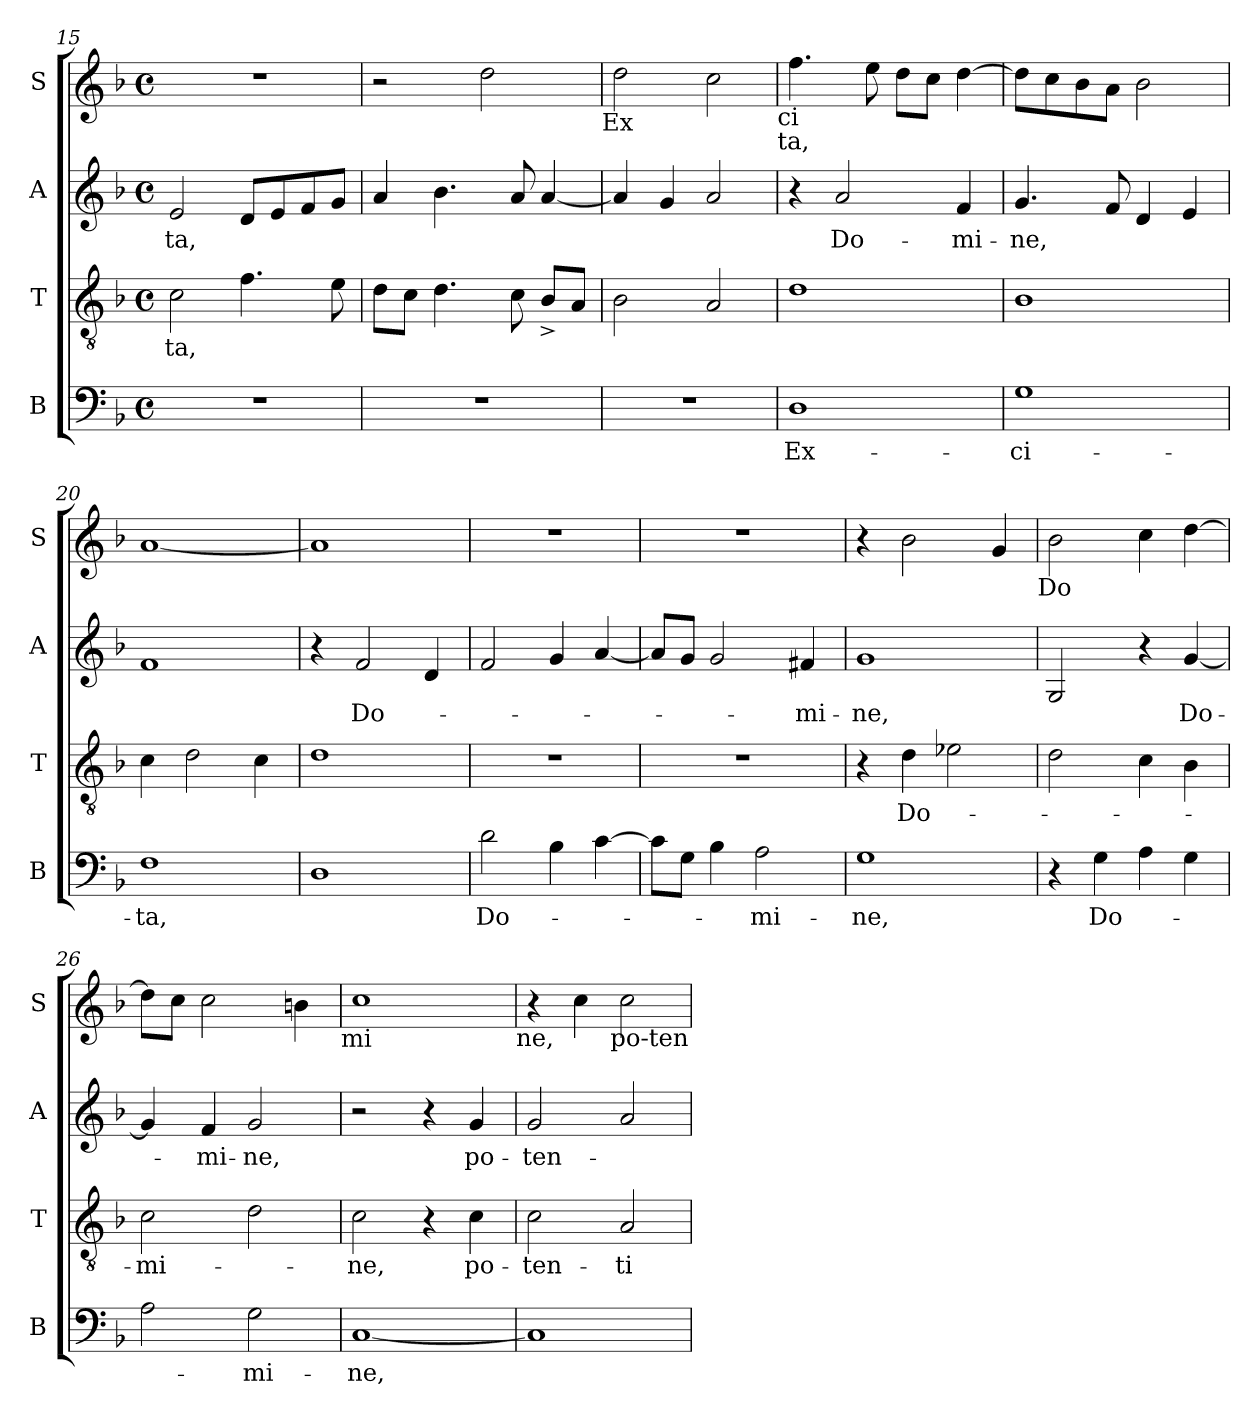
**kern	**text	**kern	**text	**kern	**text	**kern
*part4	*part4	*part3	*part3	*part2	*part2	*part1
*staff4	*staff4	*staff3	*staff3	*staff2	*staff2	*staff1
*I"B	*	*I"T	*	*I"A	*	*I"S
*I'B	*	*I'T	*	*I'A	*	*I'S
*clefF4	*	*clefGv2	*	*clefG2	*	*clefG2
*k[b-]	*	*k[b-]	*	*k[b-]	*	*k[b-]
*F:	*	*F:	*	*F:	*	*F:
*M4/4	*	*M4/4	*	*M4/4	*	*M4/4
*met(c)	*	*met(c)	*	*met(c)	*	*met(c)
=15	=15	=15	=15	=15	=15	=15
!	!	!	!LO:LY:b	!	!LO:LY:b	!
1r	.	2c\	-ta,	2e/	-ta,	1r
.	.	4.f\	.	8d/L	.	.
.	.	.	.	8e/	.	.
.	.	.	.	8f/	.	.
.	.	8e\	.	8g/J	.	.
=16	=16	=16	=16	=16	=16	=16
1r	.	8d\L	.	4a/	.	2r
.	.	8c\J	.	.	.	.
.	.	4.d\	.	4.b-\	.	.
.	.	.	.	.	.	2dd\
.	.	8c\	.	8a/	.	.
.	.	8B-^</L	.	[<4a/	.	.
.	.	8A/J	.	.	.	.
!	!	!	!	!	!	!LO:TX:b:t=Ex
=17	=17	=17	=17	=17	=17	=17
1r	.	2B-\	.	4a/]	.	2dd\
.	.	.	.	4g/	.	.
.	.	2A/	.	2a/	.	2cc\
!	!	!	!	!	!	!LO:TX:b:t=ci
!	!	!	!	!	!	!LO:TX:b:t=ta,
=18	=18	=18	=18	=18	=18	=18
!	!LO:LY:b	!	!	!	!	!
1D	Ex-	1d	.	4r	.	4.ff\
!	!	!	!	!	!LO:LY:b	!
.	.	.	.	2a/	Do-	.
.	.	.	.	.	.	8ee\
.	.	.	.	.	.	8dd\L
.	.	.	.	.	.	8cc\J
!	!	!	!	!	!LO:LY:b	!
.	.	.	.	4f/	-mi-	[>4dd\
=19	=19	=19	=19	=19	=19	=19
!	!LO:LY:b	!	!	!	!LO:LY:b	!
1G	-ci-	1B-	.	4.g/	-ne,	8dd\L]
.	.	.	.	.	.	8cc\
.	.	.	.	.	.	8b-\
.	.	.	.	8f/	.	8a\J
.	.	.	.	4d/	.	2b-\
.	.	.	.	4e/	.	.
=20	=20	=20	=20	=20	=20	=20
!	!LO:LY:b	!	!	!	!	!
1F	-ta,	4c\	.	1f	.	[<1a
.	.	2d\	.	.	.	.
.	.	4c\	.	.	.	.
!!LO:LB:g=z
=21	=21	=21	=21	=21	=21	=21
1D	.	1d	.	4r	.	1a]
!	!	!	!	!	!LO:LY:b	!
.	.	.	.	2f/	Do-	.
.	.	.	.	4d/	.	.
=22	=22	=22	=22	=22	=22	=22
!	!LO:LY:b	!	!	!	!	!
2d\	Do-	1r	.	2f/	.	1r
4B-\	.	.	.	4g/	.	.
[>4c\	.	.	.	[<4a/	.	.
=23	=23	=23	=23	=23	=23	=23
8c\L]	.	1r	.	8a/L]	.	1r
8G\J	.	.	.	8g/J	.	.
4B-\	.	.	.	2g/	.	.
!	!LO:LY:b	!	!	!	!	!
2A\	-mi-	.	.	.	.	.
!	!	!	!	!	!LO:LY:b	!
.	.	.	.	4f#/	-mi-	.
=24	=24	=24	=24	=24	=24	=24
!	!LO:LY:b	!	!	!	!LO:LY:b	!
1G	-ne,	4r	.	1g	-ne,	4r
!	!	!	!LO:LY:b	!	!	!
.	.	4d\	Do-	.	.	2b-\
.	.	2e-X\	.	.	.	.
.	.	.	.	.	.	4g/
!	!	!	!	!	!	!LO:TX:b:t=Do
=25	=25	=25	=25	=25	=25	=25
4r	.	2d\	.	2G/	.	2b-\
!	!LO:LY:b	!	!	!	!	!
4G\	Do-	.	.	.	.	.
4A\	.	4c\	.	4r	.	4cc\
!	!	!	!	!	!LO:LY:b	!
4G\	.	4B-\	.	[<4g/	Do-	[>4dd\
=26	=26	=26	=26	=26	=26	=26
!	!	!	!LO:LY:b	!	!	!
2A\	.	2c\	-mi-	4g/]	.	8dd\L]
.	.	.	.	.	.	8cc\J
!	!	!	!	!	!LO:LY:b	!
.	.	.	.	4f/	-mi-	2cc\
!	!LO:LY:b	!	!	!	!LO:LY:b:rj	!
2G\	-mi-	2d\	.	2g/	-ne,	.
.	.	.	.	.	.	4b\
!	!	!	!	!	!	!LO:TX:b:t=mi
=27	=27	=27	=27	=27	=27	=27
!	!LO:LY:b	!	!LO:LY:b	!	!	!
[<1C	-ne,	2c\	-ne,	2r	.	1cc
.	.	4r	.	4r	.	.
!	!	!	!LO:LY:b	!	!LO:LY:b	!
.	.	4c\	po-	4g/	po-	.
!	!	!	!	!	!	!LO:TX:b:t=ne,
!!LO:LB:g=z
=28	=28	=28	=28	=28	=28	=28
!	!	!	!LO:LY:b	!	!LO:LY:b	!
1C]	.	2c\	-ten-	2g/	-ten-	4r
.	.	.	.	.	.	4cc\
!	!	!	!LO:LY:b	!	!	!
.	.	2A/	-ti-	2a/	.	2cc\
!	!	!	!	!	!	!LO:TX:b:t=po-ten
=	=	=	=	=	=	=
*-	*-	*-	*-	*-	*-	*-
